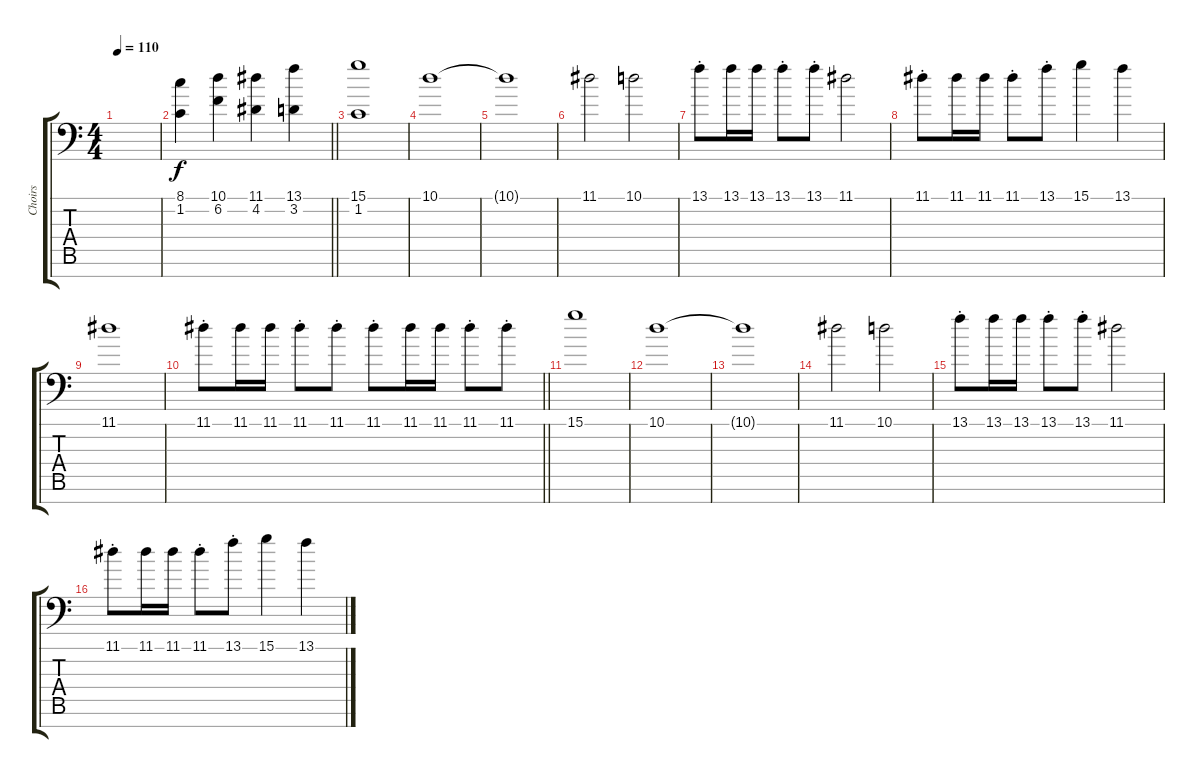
\track ("Choirs" "Choirs") {instrument choiraahs}
\staff {score tabs}
\tuning (E4 B3 G3 D3 A2 E2 C-1) {hide}
\ts (4 4)
\tempo 110
\clef f4
\ks c
|
\barLineRight lightlight
(8.1 1.2).4 (10.1 6.2).4 (11.1 4.2).4 (13.1 3.2).4 |
\section ("" "")
(15.1 1.2).1 |
10.1.1 |
10.1{t}.1 |
11.1.2 10.1.2 |
13.1{st}.8 13.1.16 13.1.16 13.1{st}.8 13.1{st}.8 11.1.2 |
11.1{st}.8 11.1.16 11.1.16 11.1{st}.8 13.1{st}.8 15.1.4 13.1.4 |
11.1.1 |
\barLineRight lightlight
11.1{st}.8 11.1.16 11.1.16 11.1{st}.8 11.1{st}.8 11.1{st}.8 11.1.16 11.1.16 11.1{st}.8 11.1{st}.8 |
\section ("" "")
15.1.1 |
10.1.1 |
10.1{t}.1 |
11.1.2 10.1.2 |
13.1{st}.8 13.1.16 13.1.16 13.1{st}.8 13.1{st}.8 11.1.2 |
11.1{st}.8 11.1.16 11.1.16 11.1{st}.8 13.1{st}.8 15.1.4 13.1.4
